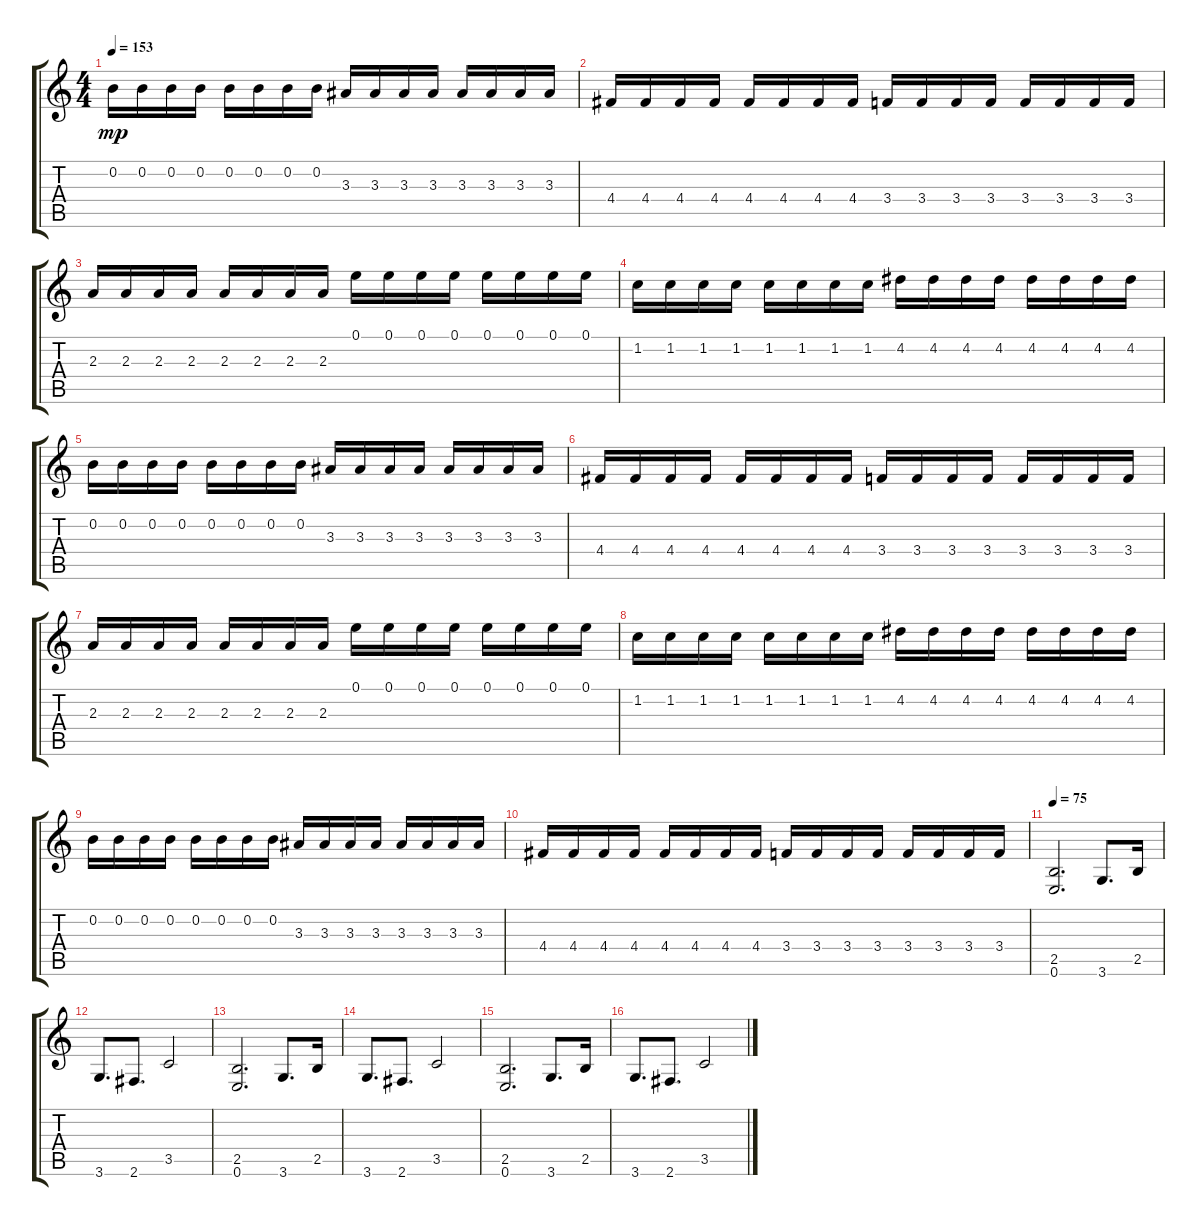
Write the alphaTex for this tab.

\track "" {instrument distortionguitar}
\staff {score tabs}
\tuning (E4 B3 G3 D3 A2 E2) {hide}
\ts (4 4)
\tempo 153
\clef g2
\ks c
0.2.16{dy mp} 0.2.16 0.2.16 0.2.16 0.2.16 0.2.16 0.2.16 0.2.16 3.3.16 3.3.16 3.3.16 3.3.16 3.3.16 3.3.16 3.3.16 3.3.16 |
4.4.16 4.4.16 4.4.16 4.4.16 4.4.16 4.4.16 4.4.16 4.4.16 3.4.16 3.4.16 3.4.16 3.4.16 3.4.16 3.4.16 3.4.16 3.4.16 |
2.3.16 2.3.16 2.3.16 2.3.16 2.3.16 2.3.16 2.3.16 2.3.16 0.1.16 0.1.16 0.1.16 0.1.16 0.1.16 0.1.16 0.1.16 0.1.16 |
1.2.16 1.2.16 1.2.16 1.2.16 1.2.16 1.2.16 1.2.16 1.2.16 4.2.16 4.2.16 4.2.16 4.2.16 4.2.16 4.2.16 4.2.16 4.2.16 |
0.2.16 0.2.16 0.2.16 0.2.16 0.2.16 0.2.16 0.2.16 0.2.16 3.3.16 3.3.16 3.3.16 3.3.16 3.3.16 3.3.16 3.3.16 3.3.16 |
4.4.16 4.4.16 4.4.16 4.4.16 4.4.16 4.4.16 4.4.16 4.4.16 3.4.16 3.4.16 3.4.16 3.4.16 3.4.16 3.4.16 3.4.16 3.4.16 |
2.3.16 2.3.16 2.3.16 2.3.16 2.3.16 2.3.16 2.3.16 2.3.16 0.1.16 0.1.16 0.1.16 0.1.16 0.1.16 0.1.16 0.1.16 0.1.16 |
1.2.16 1.2.16 1.2.16 1.2.16 1.2.16 1.2.16 1.2.16 1.2.16 4.2.16 4.2.16 4.2.16 4.2.16 4.2.16 4.2.16 4.2.16 4.2.16 |
0.2.16 0.2.16 0.2.16 0.2.16 0.2.16 0.2.16 0.2.16 0.2.16 3.3.16 3.3.16 3.3.16 3.3.16 3.3.16 3.3.16 3.3.16 3.3.16 |
4.4.16 4.4.16 4.4.16 4.4.16 4.4.16 4.4.16 4.4.16 4.4.16 3.4.16 3.4.16 3.4.16 3.4.16 3.4.16 3.4.16 3.4.16 3.4.16 |
\tempo 75
(2.5 0.6).2{d} 3.6.8{d} 2.5.16 |
3.6.8{d} 2.6.8{d} 3.5.2 |
(2.5 0.6).2{d} 3.6.8{d} 2.5.16 |
3.6.8{d} 2.6.8{d} 3.5.2 |
(2.5 0.6).2{d} 3.6.8{d} 2.5.16 |
3.6.8{d} 2.6.8{d} 3.5.2
